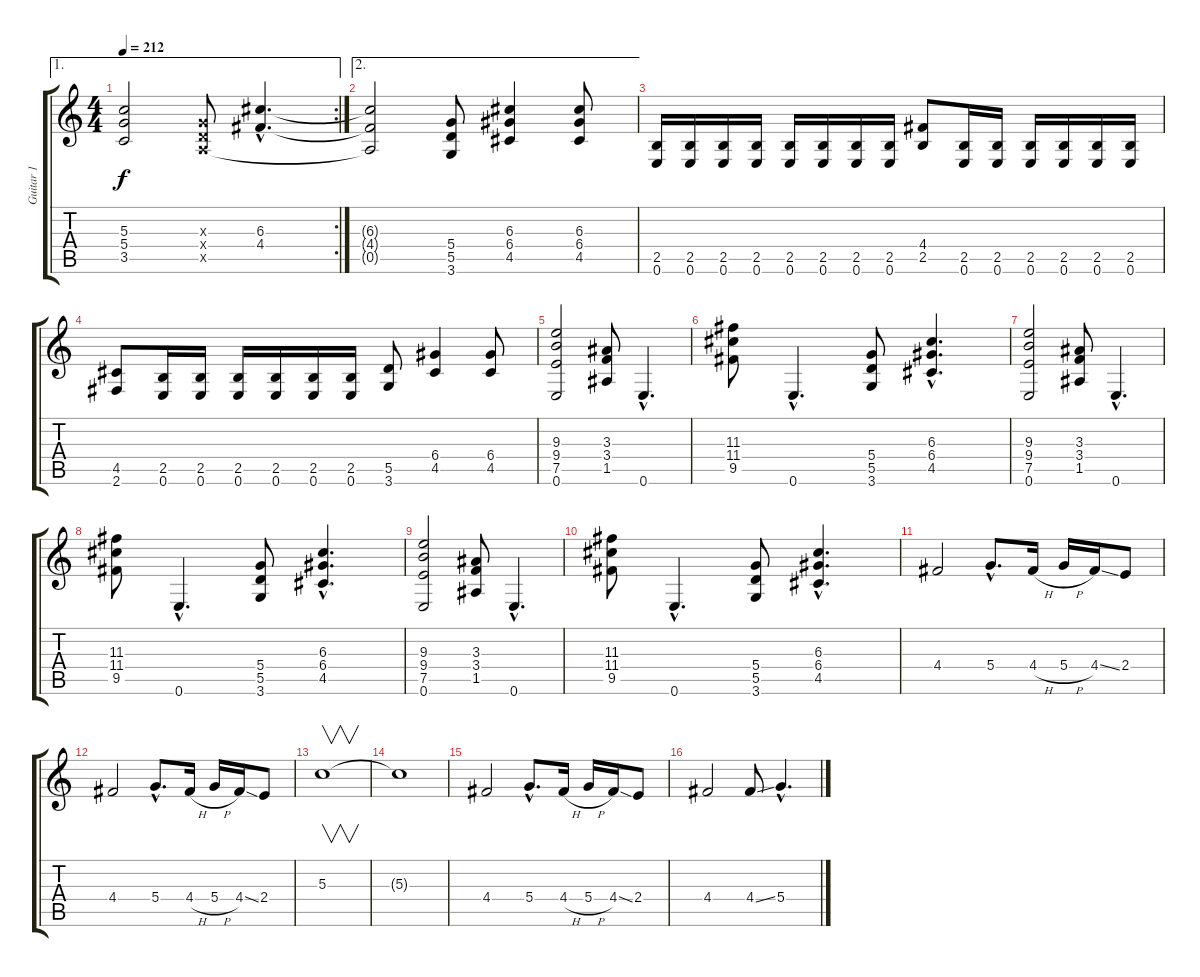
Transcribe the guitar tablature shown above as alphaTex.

\track ("Guitar 1" "Guitar 1") {instrument distortionguitar}
\staff {score tabs}
\tuning (E4 B3 G3 D3 A2 E2) {hide}
\ae 1
\rc 2
\ts (4 4)
\tempo 212
\clef g2
\ks c
(5.3{t} 5.4{t} 3.5{t}).2{dy f} (0.3{x} 0.4{x} 0.5{x}).8 (6.3{hac} 4.4{hac}).4{d} |
\ae 2
(6.3{t} 4.4{t} 0.5{t}).2 (5.4 5.5 3.6).8 (6.3 6.4 4.5).4 (6.3 6.4 4.5).8 |
(2.5 0.6).16 (2.5 0.6).16 (2.5 0.6).16 (2.5 0.6).16 (2.5 0.6).16 (2.5 0.6).16 (2.5 0.6).16 (2.5 0.6).16 (4.4 2.5).8 (2.5 0.6).16 (2.5 0.6).16 (2.5 0.6).16 (2.5 0.6).16 (2.5 0.6).16 (2.5 0.6).16 |
(4.5 2.6).8 (2.5 0.6).16 (2.5 0.6).16 (2.5 0.6).16 (2.5 0.6).16 (2.5 0.6).16 (2.5 0.6).16 (5.5 3.6).8 (6.4 4.5).4 (6.4 4.5).8 |
(9.3 9.4 7.5 0.6).2 (3.3 3.4 1.5).8 0.6{hac}.4{d} |
(11.3 11.4 9.5).8 0.6{hac}.4{d} (5.4 5.5 3.6).8 (6.3{hac} 6.4{hac} 4.5{hac}).4{d} |
(9.3 9.4 7.5 0.6).2 (3.3 3.4 1.5).8 0.6{hac}.4{d} |
(11.3 11.4 9.5).8 0.6{hac}.4{d} (5.4 5.5 3.6).8 (6.3{hac} 6.4{hac} 4.5{hac}).4{d} |
(9.3 9.4 7.5 0.6).2 (3.3 3.4 1.5).8 0.6{hac}.4{d} |
(11.3 11.4 9.5).8 0.6{hac}.4{d} (5.4 5.5 3.6).8 (6.3{hac} 6.4{hac} 4.5{hac}).4{d} |
4.4.2 5.4{hac}.8{d} 4.4{h}.16 5.4{h}.16 4.4{ss}.16 2.4.8 |
4.4.2 5.4{hac}.8{d} 4.4{h}.16 5.4{h}.16 4.4{ss}.16 2.4.8 |
5.3.1{v} |
5.3{t}.1 |
4.4.2 5.4{hac}.8{d} 4.4{h}.16 5.4{h}.16 4.4{ss}.16 2.4.8 |
4.4.2 4.4{ss}.8 5.4{hac}.4{d}
